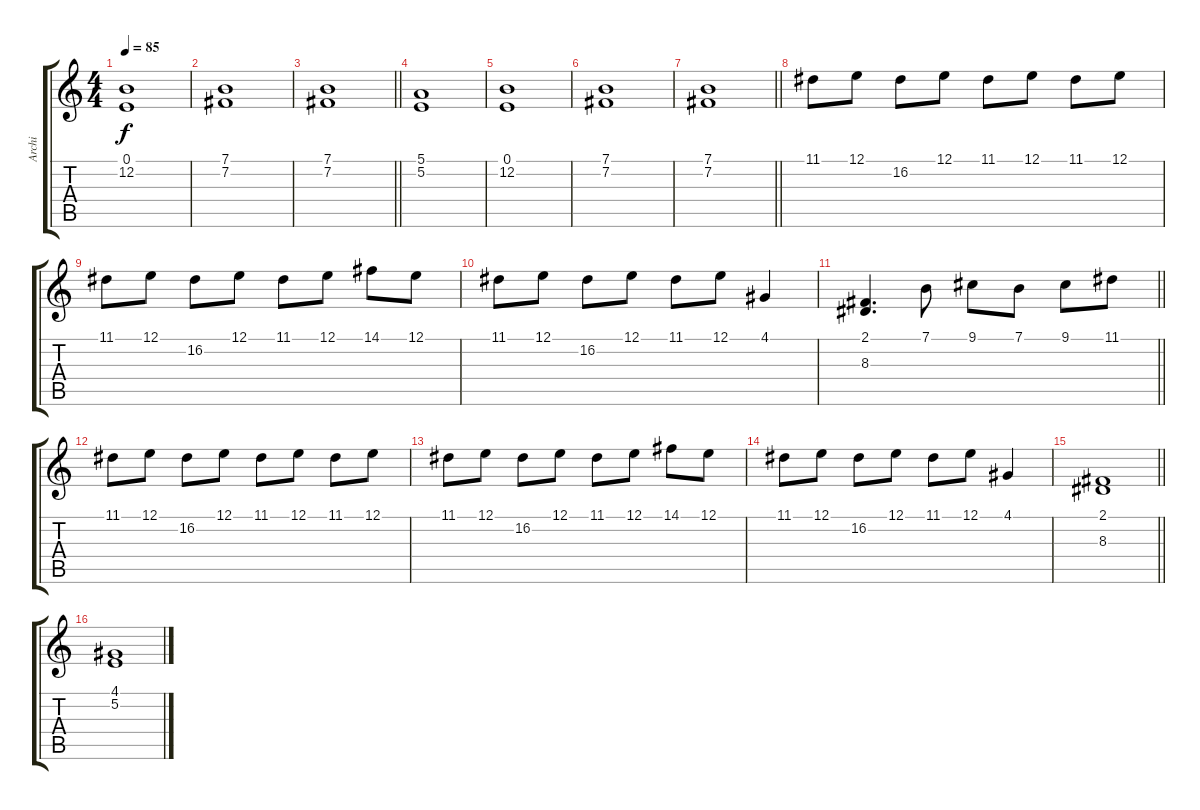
\track ("Archi" "Archi") {instrument stringensemble1}
\staff {score tabs}
\tuning (E4 B3 G3 D3 A2 E2) {hide}
\ts (4 4)
\tempo 85
\clef g2
\ks c
(0.1 12.2).1{dy f} |
(7.1 7.2).1 |
\barLineRight lightlight
(7.1 7.2).1 |
(5.1 5.2).1 |
(0.1 12.2).1 |
(7.1 7.2).1 |
\barLineRight lightlight
(7.1 7.2).1 |
11.1.8{volume 10 instrument stringensemble1} 12.1.8 16.2.8 12.1.8 11.1.8 12.1.8 11.1.8 12.1.8 |
11.1.8 12.1.8 16.2.8 12.1.8 11.1.8 12.1.8 14.1.8 12.1.8 |
11.1.8 12.1.8 16.2.8 12.1.8 11.1.8 12.1.8 4.1.4 |
\barLineRight lightlight
(2.1 8.3).4{d} 7.1.8 9.1.8 7.1.8 9.1.8 11.1.8 |
11.1.8{volume 10 instrument stringensemble1} 12.1.8 16.2.8 12.1.8 11.1.8 12.1.8 11.1.8 12.1.8 |
11.1.8 12.1.8 16.2.8 12.1.8 11.1.8 12.1.8 14.1.8 12.1.8 |
11.1.8 12.1.8 16.2.8 12.1.8 11.1.8 12.1.8 4.1.4 |
\barLineRight lightlight
(2.1 8.3).1 |
(4.1 5.2).1
